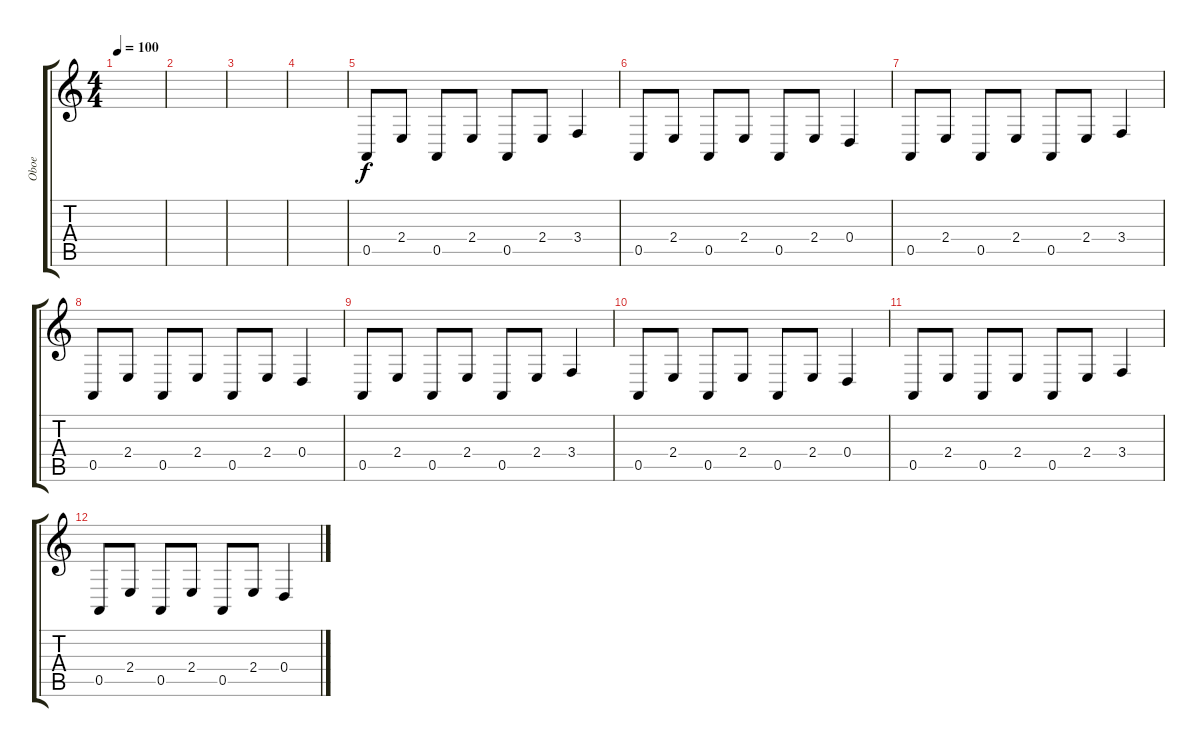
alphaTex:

\track ("Oboe" "Oboe") {instrument oboe}
\staff {score tabs}
\tuning (E4 B3 G3 D3 A2 E2) {hide}
\ts (4 4)
\tempo 100
\clef g2
\ks c
|
|
|
|
0.5.8 2.4.8 0.5.8 2.4.8 0.5.8 2.4.8 3.4.4 |
0.5.8 2.4.8 0.5.8 2.4.8 0.5.8 2.4.8 0.4.4 |
0.5.8 2.4.8 0.5.8 2.4.8 0.5.8 2.4.8 3.4.4 |
0.5.8 2.4.8 0.5.8 2.4.8 0.5.8 2.4.8 0.4.4 |
0.5.8 2.4.8 0.5.8 2.4.8 0.5.8 2.4.8 3.4.4 |
0.5.8 2.4.8 0.5.8 2.4.8 0.5.8 2.4.8 0.4.4 |
0.5.8 2.4.8 0.5.8 2.4.8 0.5.8 2.4.8 3.4.4 |
0.5.8 2.4.8 0.5.8 2.4.8 0.5.8 2.4.8 0.4.4
